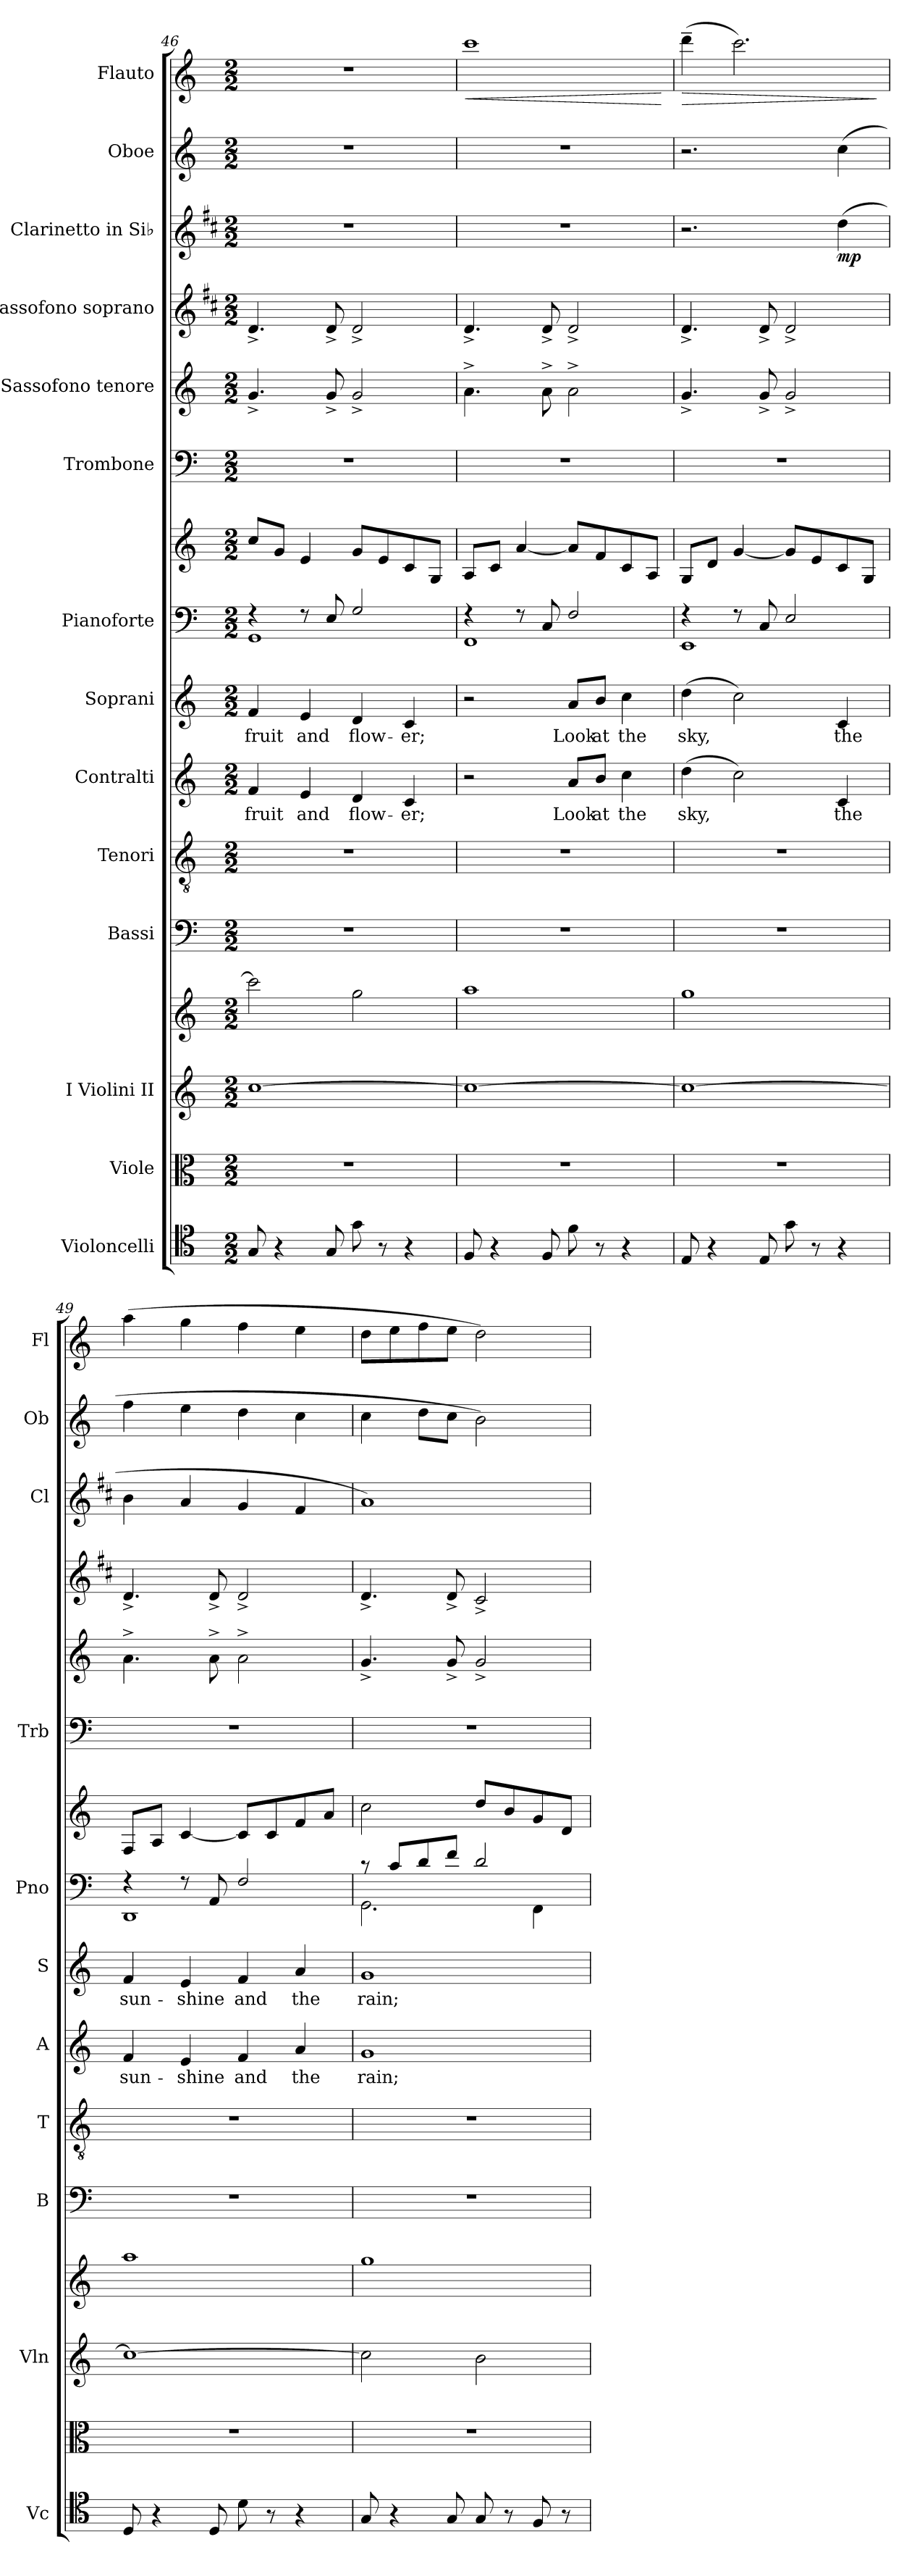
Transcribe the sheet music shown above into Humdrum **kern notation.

**kern	**kern	**kern	**kern	**kern	**kern	**kern	**text	**kern	**text	**kern	**kern	**kern	**kern	**kern	**kern	**dynam	**kern	**dynam	**kern	**dynam
*part14	*part13	*part12	*part12	*part11	*part10	*part9	*part9	*part8	*part8	*part7	*part7	*part6	*part5	*part4	*part3	*part3	*part2	*part2	*part1	*part1
*staff16	*staff15	*staff14	*staff13	*staff12	*staff11	*staff10	*staff10	*staff9	*staff9	*staff8	*staff7	*staff6	*staff5	*staff4	*staff3	*staff3	*staff2	*staff2	*staff1	*staff1
*I"Violoncelli	*I"Viole	*I"I  Violini  II	*	*I"Bassi	*I"Tenori	*I"Contralti	*	*I"Soprani	*	*I"Pianoforte	*	*I"Trombone	*I"Sassofono tenore	*I"Sassofono soprano	*I"Clarinetto in Si♭	*	*I"Oboe	*	*I"Flauto	*
*I'Vc	*	*I'Vln	*	*I'B	*I'T	*I'A	*	*I'S	*	*I'Pno	*	*I'Trb	*	*	*I'Cl	*	*I'Ob	*	*I'Fl	*
*clefC4	*clefC3	*clefG2	*clefG2	*clefF4	*clefGv2	*clefG2	*	*clefG2	*	*clefF4	*clefG2	*clefF4	*clefG2	*clefG2	*clefG2	*	*clefG2	*	*clefG2	*
*	*	*	*	*	*	*	*	*	*	*	*	*	*ITrd8c14	*ITrd1c2	*ITrd1c2	*	*	*	*	*
*k[]	*k[]	*k[]	*k[]	*k[]	*k[]	*k[]	*	*k[]	*	*k[]	*k[]	*k[]	*k[]	*k[]	*k[]	*	*k[]	*	*k[]	*
*M2/2	*M2/2	*M2/2	*M2/2	*M2/2	*M2/2	*M2/2	*	*M2/2	*	*M2/2	*M2/2	*M2/2	*M2/2	*M2/2	*M2/2	*	*M2/2	*	*M2/2	*
=46	=46	=46	=46	=46	=46	=46	=46	=46	=46	=46	=46	=46	=46	=46	=46	=46	=46	=46	=46	=46
!	!	!	!	!	!	!	!LO:LY:b	!	!LO:LY:b	!	!	!	!	!	!	!	!	!	!	!
*	*	*	*	*	*	*	*	*	*	*^	*	*	*	*	*	*	*	*	*	*
8G/	1r	[1cc	2ccc\]	1r	1r	4f/	fruit	4f/	fruit	4r	1GG	8cc/L	1r	4.G^/	4.c^/	1r	.	1r	.	1r	.
4r	.	.	.	.	.	.	.	.	.	.	.	8g/J	.	.	.	.	.	.	.	.	.
!	!	!	!	!	!	!	!LO:LY:b	!	!LO:LY:b	!	!	!	!	!	!	!	!	!	!	!	!
.	.	.	.	.	.	4e/	and	4e/	and	8r	.	4e/	.	.	.	.	.	.	.	.	.
8G/	.	.	.	.	.	.	.	.	.	8E/	.	.	.	8G^/	8c^/	.	.	.	.	.	.
!	!	!	!	!	!	!	!LO:LY:b	!	!LO:LY:b	!	!	!	!	!	!	!	!	!	!	!	!
8g\	.	.	2gg\	.	.	4d/	flow-	4d/	flow-	2G/	.	8g/L	.	2G^/	2c^/	.	.	.	.	.	.
8r	.	.	.	.	.	.	.	.	.	.	.	8e/	.	.	.	.	.	.	.	.	.
!	!	!	!	!	!	!	!LO:LY:b	!	!LO:LY:b	!	!	!	!	!	!	!	!	!	!	!	!
4r	.	.	.	.	.	4c/	-er;	4c/	-er;	.	.	8c/	.	.	.	.	.	.	.	.	.
.	.	.	.	.	.	.	.	.	.	.	.	8G/J	.	.	.	.	.	.	.	.	.
=47	=47	=47	=47	=47	=47	=47	=47	=47	=47	=47	=47	=47	=47	=47	=47	=47	=47	=47	=47	=47	=47
!	!	!	!	!	!	!	!	!	!	!	!	!	!	!	!	!	!	!	!	!	!LO:HP:b
8F/	1r	1cc_	1aa	1r	1r	2r	.	2r	.	4r	1FF	8A/L	1r	4.A^\	4.c^/	1r	.	1r	.	1ccc	<
4r	.	.	.	.	.	.	.	.	.	.	.	8c/J	.	.	.	.	.	.	.	.	.
.	.	.	.	.	.	.	.	.	.	8r	.	[4a/	.	.	.	.	.	.	.	.	.
8F/	.	.	.	.	.	.	.	.	.	8C/	.	.	.	8A^\	8c^/	.	.	.	.	.	.
!	!	!	!	!	!	!	!LO:LY:b	!	!LO:LY:b	!	!	!	!	!	!	!	!	!	!	!	!
8f\	.	.	.	.	.	8a/L	Look	8a/L	Look	2F/	.	8a/L]	.	2A^\	2c^/	.	.	.	.	.	.
!	!	!	!	!	!	!	!LO:LY:b	!	!LO:LY:b	!	!	!	!	!	!	!	!	!	!	!	!
8r	.	.	.	.	.	8b/J	at	8b/J	at	.	.	8f/	.	.	.	.	.	.	.	.	.
!	!	!	!	!	!	!	!LO:LY:b	!	!LO:LY:b	!	!	!	!	!	!	!	!	!	!	!	!
4r	.	.	.	.	.	4cc\	the	4cc\	the	.	.	8c/	.	.	.	.	.	.	.	.	.
.	.	.	.	.	.	.	.	.	.	.	.	8A/J	.	.	.	.	.	.	.	.	.
*	*	*	*	*	*	*	*	*	*	*v	*v	*	*	*	*	*	*	*	*	*	*
.	.	.	.	.	.	.	.	.	.	.	.	.	.	.	.	.	.	.	.	[
=48	=48	=48	=48	=48	=48	=48	=48	=48	=48	=48	=48	=48	=48	=48	=48	=48	=48	=48	=48	=48
!	!	!	!	!	!	!	!LO:LY:b	!	!LO:LY:b	!	!	!	!	!	!	!	!	!	!	!LO:HP:b
*	*	*	*	*	*	*	*	*	*	*^	*	*	*	*	*	*	*	*	*	*
8E/	1r	1cc_	1gg	1r	1r	(>4dd\	sky,	(>4dd\	sky,	4r	1EE	8G/L	1r	4.G^/	4.c^/	2.r	.	2.r	.	(>4ddd~\	>
4r	.	.	.	.	.	.	.	.	.	.	.	8d/J	.	.	.	.	.	.	.	.	.
.	.	.	.	.	.	2cc\)	.	2cc\)	.	8r	.	[4g/	.	.	.	.	.	.	.	2.ccc\)	.
8E/	.	.	.	.	.	.	.	.	.	8C/	.	.	.	8G^/	8c^/	.	.	.	.	.	.
8g\	.	.	.	.	.	.	.	.	.	2E/	.	8g/L]	.	2G^/	2c^/	.	.	.	.	.	.
8r	.	.	.	.	.	.	.	.	.	.	.	8e/	.	.	.	.	.	.	.	.	.
!	!	!	!	!	!	!	!LO:LY:b	!	!LO:LY:b	!	!	!	!	!	!	!	!LO:DY:b	!	!LO:DY:b	!	!
!	!	!	!	!	!	!	!	!	!	!	!	!	!	!	!	!	!	!	!LO:DY:n=1:b	!	!
4r	.	.	.	.	.	4c/	the	4c/	the	.	.	8c/	.	.	.	(>4cc\	mp	(>4cc\	mp mp	.	.
.	.	.	.	.	.	.	.	.	.	.	.	8G/J	.	.	.	.	.	.	.	.	.
*	*	*	*	*	*	*	*	*	*	*v	*v	*	*	*	*	*	*	*	*	*	*
.	.	.	.	.	.	.	.	.	.	.	.	.	.	.	.	.	.	.	.	]
!!LO:PB:g=z
=49	=49	=49	=49	=49	=49	=49	=49	=49	=49	=49	=49	=49	=49	=49	=49	=49	=49	=49	=49	=49
!	!	!	!	!	!	!	!LO:LY:b	!	!LO:LY:b	!	!	!	!	!	!	!	!	!	!	!
*	*	*	*	*	*	*	*	*	*	*^	*	*	*	*	*	*	*	*	*	*
8D/	1r	1cc_	1aa	1r	1r	4f/	sun-	4f/	sun-	4r	1DD	8F/L	1r	4.A^\	4.c^/	4a\	.	4ff\	.	(>4aa\	.
4r	.	.	.	.	.	.	.	.	.	.	.	8A/J	.	.	.	.	.	.	.	.	.
!	!	!	!	!	!	!	!LO:LY:b	!	!LO:LY:b	!	!	!	!	!	!	!	!	!	!	!	!
.	.	.	.	.	.	4e/	-shine	4e/	-shine	8r	.	[4c/	.	.	.	4g/	.	4ee\	.	4gg\	.
8D/	.	.	.	.	.	.	.	.	.	8AA/	.	.	.	8A^\	8c^/	.	.	.	.	.	.
!	!	!	!	!	!	!	!LO:LY:b	!	!LO:LY:b	!	!	!	!	!	!	!	!	!	!	!	!
8d\	.	.	.	.	.	4f/	and	4f/	and	2F/	.	8c/L]	.	2A^\	2c^/	4f/	.	4dd\	.	4ff\	.
8r	.	.	.	.	.	.	.	.	.	.	.	8c/	.	.	.	.	.	.	.	.	.
!	!	!	!	!	!	!	!LO:LY:b	!	!LO:LY:b	!	!	!	!	!	!	!	!	!	!	!	!
4r	.	.	.	.	.	4a/	the	4a/	the	.	.	8f/	.	.	.	4e/	.	4cc\	.	4ee\	.
.	.	.	.	.	.	.	.	.	.	.	.	8a/J	.	.	.	.	.	.	.	.	.
=50	=50	=50	=50	=50	=50	=50	=50	=50	=50	=50	=50	=50	=50	=50	=50	=50	=50	=50	=50	=50	=50
!	!	!	!	!	!	!	!LO:LY:b	!	!LO:LY:b	!	!	!	!	!	!	!	!	!	!	!	!
8G/	1r	2cc\]	1gg	1r	1r	1g	rain;	1g	rain;	8r	2.GG\	2cc\	1r	4.G^/	4.c^/	1g)	.	4cc\	.	8dd\L	.
4r	.	.	.	.	.	.	.	.	.	8c/L	.	.	.	.	.	.	.	.	.	8ee\	.
.	.	.	.	.	.	.	.	.	.	8d/	.	.	.	.	.	.	.	8dd\L	.	8ff\	.
8G/	.	.	.	.	.	.	.	.	.	8f/J	.	.	.	8G^/	8c^/	.	.	8cc\J	.	8ee\J	.
8G/	.	2b\	.	.	.	.	.	.	.	2d/	.	8dd/L	.	2G^/	2B^/	.	.	2b\)	.	2dd\)	.
8r	.	.	.	.	.	.	.	.	.	.	.	8b/	.	.	.	.	.	.	.	.	.
8F/	.	.	.	.	.	.	.	.	.	.	4FF\	8g/	.	.	.	.	.	.	.	.	.
8r	.	.	.	.	.	.	.	.	.	.	.	8d/J	.	.	.	.	.	.	.	.	.
*	*	*	*	*	*	*	*	*	*	*v	*v	*	*	*	*	*	*	*	*	*	*
=	=	=	=	=	=	=	=	=	=	=	=	=	=	=	=	=	=	=	=	=
*-	*-	*-	*-	*-	*-	*-	*-	*-	*-	*-	*-	*-	*-	*-	*-	*-	*-	*-	*-	*-
